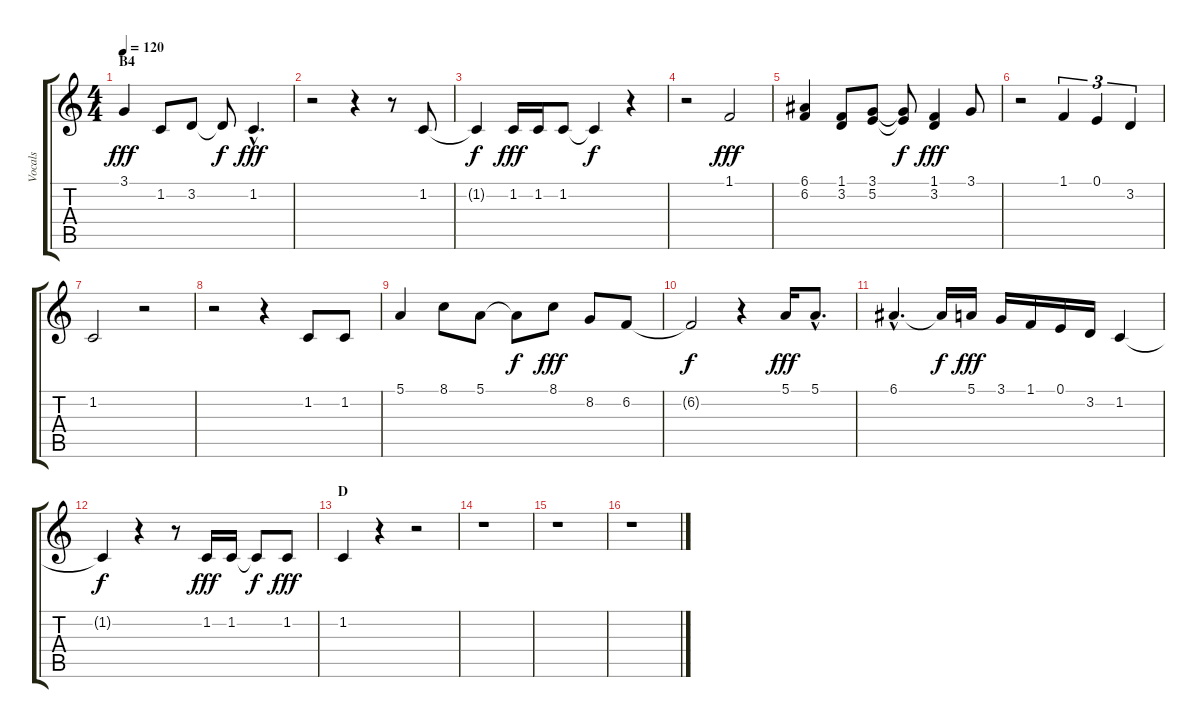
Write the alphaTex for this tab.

\track ("Vocals" "Vocals") {instrument lead6voice}
\staff {score tabs}
\tuning (E4 B3 G3 D3 A2 E2) {hide}
\ts (4 4)
\section ("" "B4")
\tempo 120
\clef g2
\ks c
3.1.4{dy fff} 1.2.8 3.2.8 3.2{t}.8{dy f} 1.2{hac}.4{d dy fff} |
r.2 r.4 r.8 1.2.8 |
1.2{t}.4{dy f} 1.2.16{dy fff} 1.2.16 1.2.8 1.2{t}.4{dy f} r.4 |
r.2 1.1.2{dy fff} |
(6.1 6.2).4 (1.1 3.2).8 (3.1 5.2).8 (3.1{t} 5.2{t}).8{dy f} (1.1 3.2).4{dy fff} 3.1.8 |
r.2 1.1.4{tu (3 2)} 0.1.4{tu (3 2)} 3.2.4{tu (3 2)} |
1.2.2 r.2 |
r.2 r.4 1.2.8 1.2.8 |
5.1.4 8.1.8 5.1.8 5.1{t}.8{dy f} 8.1.8{dy fff} 8.2.8 6.2.8 |
6.2{t}.2{dy f} r.4 5.1.16{dy fff} 5.1{hac}.8{d} |
6.1{hac}.4{d} 6.1{t}.16{dy f} 5.1.16{dy fff} 3.1.16 1.1.16 0.1.16 3.2.16 1.2.4 |
1.2{t}.4{dy f} r.4 r.8 1.2.16{dy fff} 1.2.16 1.2{t}.8{dy f} 1.2.8{dy fff} |
\section ("" "D")
1.2.4 r.4 r.2 |
r.1 |
r.1 |
r.1
